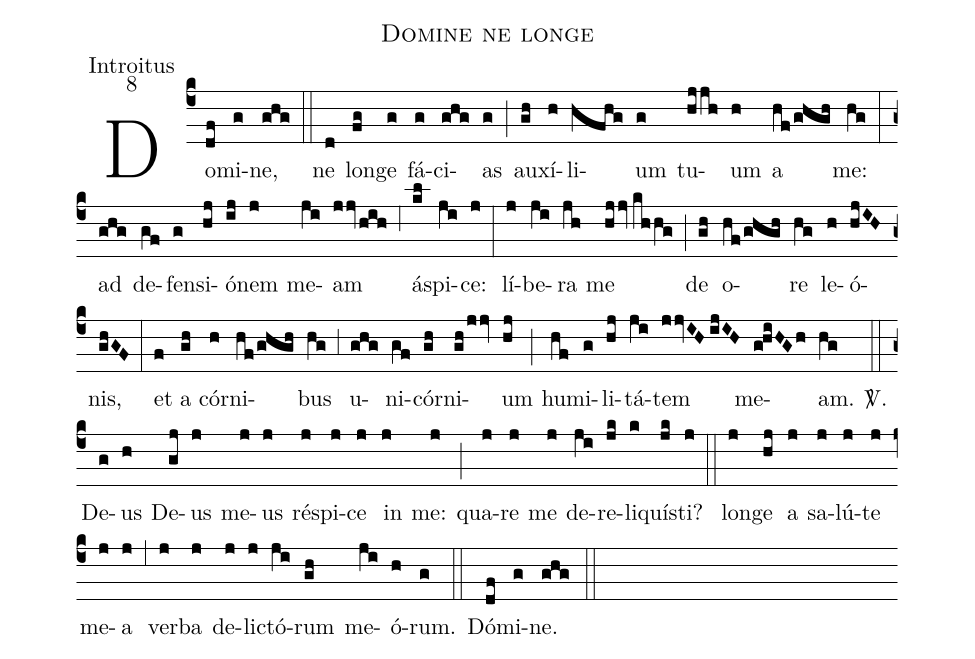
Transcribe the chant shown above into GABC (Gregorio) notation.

name:Domine ne longe;
office-part:Introitus;
mode:8;
%%
(c4) Do(df)mi(g)ne,(ghg) (::) ne(d) lon(fg)ge(g) fá(g)ci(ghg)as(g) (;) au(gh)xí(h)li(hfhg)um(g) tu(hjjh)um(h) a(hf/ghgh) me:(hg) (:) ad(ghg) de(gf)fen(g)si(hj)ó(ij)nem(j) me(ji)am(jjv/hih) (;6) á(kl)spi(ji)ce:(j) (:) lí(j)be(ji)ra(jh) me(hjjv//khhg) (;) de(gh) o(hf/ghgh)re(hg) le(h)ó(hjIH)nis,(ghGF) (:) et(f) a(gh) cór(h)ni(hf/ghgh)bus(hg) (;3) u(ghg)ni(gf)cór(gh)ni(gh/jjv)um(hj) (;) hu(hf)mi(g)li(hj)tá(ji)tem(jjvIH//ijIH) me(g!hiHGh)am.(hg) <sp>V/</sp>.(::) De(g)us(h) De(gj)us(j) me(j)us(j) ré(j)spi(j)ce(j) in(j) me:(j) (;) qua(j)re(j) me(j) de(ji)re(jk)li(k)quí(jk)sti?(j) (::) lon(j)ge(hj) a(j) sa(j)lú(j)te(j) me(j)a(j) (;5) ver(j)ba(j) de(j)li(j)ctó(ji)rum(gh) me(ji)ó(h)rum.(g) (::) Dó(df)mi(g)ne.(ghg) (::)
